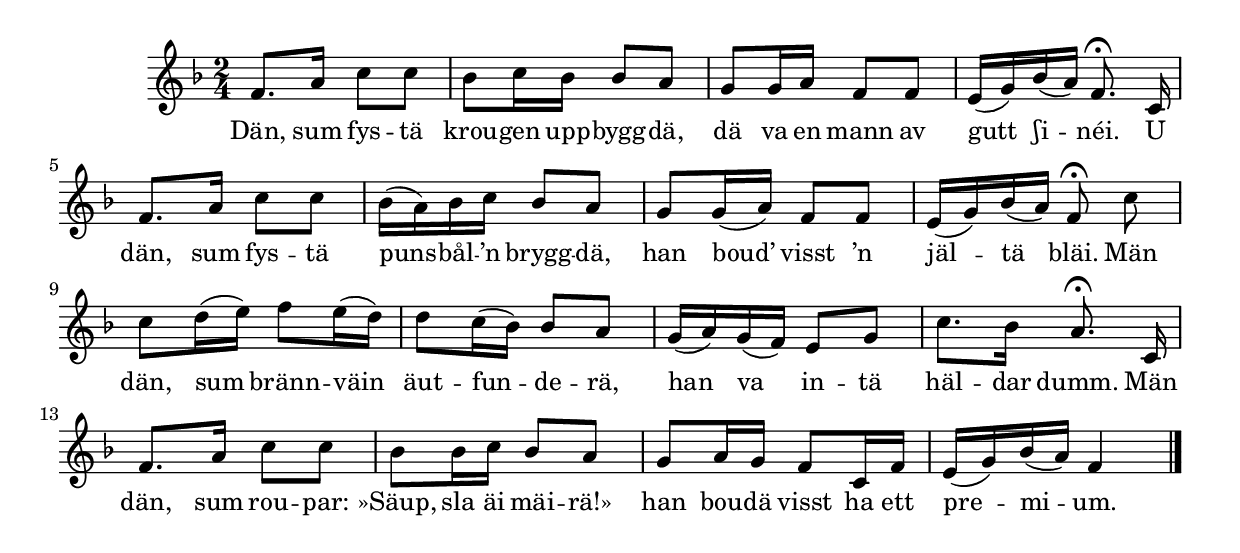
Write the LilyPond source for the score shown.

{
\time 2/4
\key f \major

 f'8. a'16 c''8 c''  | 
 bes' c''16 bes' bes'8 a'  | 
 g' g'16 a' f'8 f'  | 
 e'16-( g'-) bes'-( a'-) f'8.-\fermata\noBeam c'16  | 
 f'8. a'16 c''8 c''  | 
 bes'16-( a'-) bes' c'' bes'8 a'  | 
 g' g'16-( a'-) f'8 f'  | 
 e'16-( g'-) bes'-( a'-) f'8-\fermata\noBeam c''  | 
 c'' d''16-( e''-) f''8 e''16-( d''-)  | 
 d''8 c''16-( bes'-) bes'8 a'  | 
 g'16-( a'-) g'-( f'-) e'8 g'  | 
 c''8. bes'16 a'8.-\fermata\noBeam c'16  | 
 f'8. a'16 c''8 c''  | 
 bes' bes'16 c'' bes'8 a'  | 
 g' a'16 g' f'8 c'16 f'  | 
 e'-( g'-) bes'-( a'-) f'4 \bar "|." |
 }
 \addlyrics {
     Dän, sum fys -- tä krou -- gen upp -- bygg -- dä, dä va en mann av
     gutt ʃi --  -- néi. U dän, sum fys -- tä puns --  -- bål -- ’n brygg -- dä,
     han boud’ visst ’n jäl --  -- tä bläi. Män dän, sum bränn -- väin
     äut -- fun --  -- de -- rä, han va in -- tä häl -- dar dumm. Män dän, sum rou -- par:
     »Säup, sla äi mäi -- rä!» han bou -- dä visst ha ett pre --  -- mi --  -- um.
}
